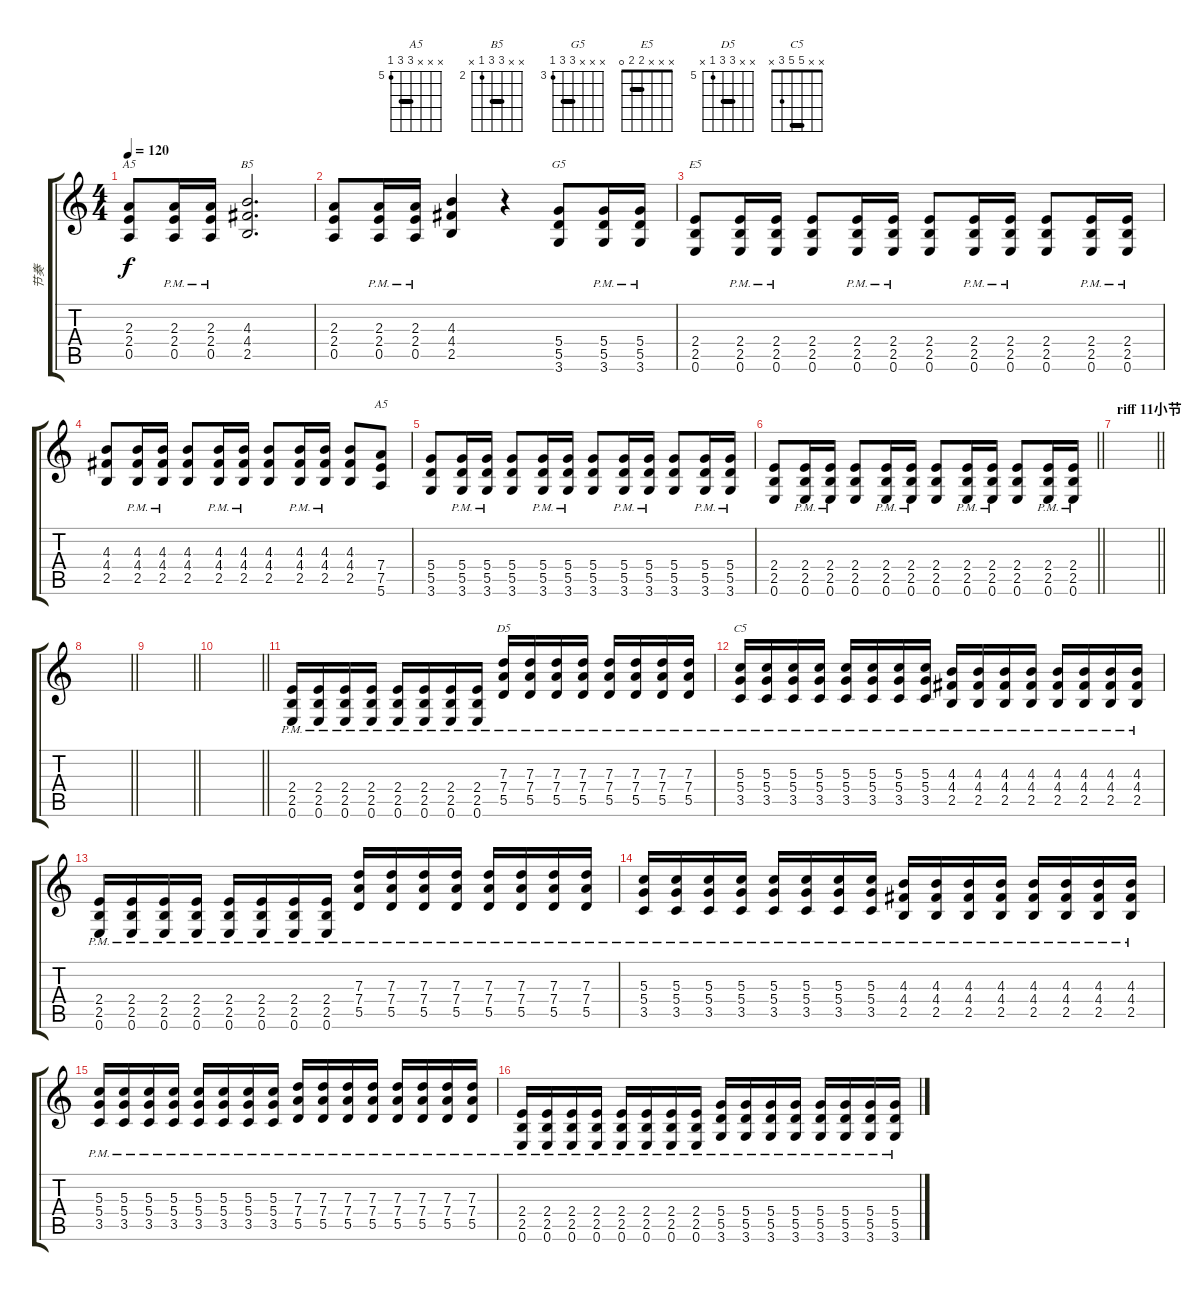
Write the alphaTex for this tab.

\track ("节奏" "节奏") {instrument distortionguitar}
\staff {score tabs}
\tuning (E4 B3 G3 D3 A2 E2) {hide}
\chord ("A5" x x 2 2 0 x) {barre 2}
\chord ("B5" x x 4 4 2 x) {firstfret 2 barre 4}
\chord ("G5" x x x 5 5 3) {firstfret 3 barre 5}
\chord ("E5" x x x 2 2 0) {barre 2}
\chord ("A5" x x x 7 7 5) {firstfret 5 barre 7}
\chord ("D5" x x 7 7 5 x) {firstfret 5 barre 7}
\chord ("C5" x x 5 5 3 x) {barre 5}
\ts (4 4)
\tempo 120
\clef g2
\ks c
(2.3 2.4 0.5).8{ch "A5" dy f} (2.3{pm} 2.4{pm} 0.5{pm}).16 (2.3{pm} 2.4{pm} 0.5{pm}).16 (4.3 4.4 2.5).2{d ch "B5"} |
(2.3 2.4 0.5).8 (2.3{pm} 2.4{pm} 0.5{pm}).16 (2.3{pm} 2.4{pm} 0.5{pm}).16 (4.3 4.4 2.5).4 r.4 (5.4 5.5 3.6).8{ch "G5"} (5.4{pm} 5.5{pm} 3.6{pm}).16 (5.4{pm} 5.5{pm} 3.6{pm}).16 |
(2.4 2.5 0.6).8{ch "E5"} (2.4{pm} 2.5{pm} 0.6{pm}).16 (2.4{pm} 2.5{pm} 0.6{pm}).16 (2.4 2.5 0.6).8 (2.4{pm} 2.5{pm} 0.6{pm}).16 (2.4{pm} 2.5{pm} 0.6{pm}).16 (2.4 2.5 0.6).8 (2.4{pm} 2.5{pm} 0.6{pm}).16 (2.4{pm} 2.5{pm} 0.6{pm}).16 (2.4 2.5 0.6).8 (2.4{pm} 2.5{pm} 0.6{pm}).16 (2.4{pm} 2.5{pm} 0.6{pm}).16 |
(4.3 4.4 2.5).8 (4.3{pm} 4.4{pm} 2.5{pm}).16 (4.3{pm} 4.4{pm} 2.5{pm}).16 (4.3 4.4 2.5).8 (4.3{pm} 4.4{pm} 2.5{pm}).16 (4.3{pm} 4.4{pm} 2.5{pm}).16 (4.3 4.4 2.5).8 (4.3{pm} 4.4{pm} 2.5{pm}).16 (4.3{pm} 4.4{pm} 2.5{pm}).16 (4.3 4.4 2.5).8 (7.4 7.5 5.6).8{ch "A5"} |
(5.4 5.5 3.6).8 (5.4{pm} 5.5{pm} 3.6{pm}).16 (5.4{pm} 5.5{pm} 3.6{pm}).16 (5.4 5.5 3.6).8 (5.4{pm} 5.5{pm} 3.6{pm}).16 (5.4{pm} 5.5{pm} 3.6{pm}).16 (5.4 5.5 3.6).8 (5.4{pm} 5.5{pm} 3.6{pm}).16 (5.4{pm} 5.5{pm} 3.6{pm}).16 (5.4 5.5 3.6).8 (5.4{pm} 5.5{pm} 3.6{pm}).16 (5.4{pm} 5.5{pm} 3.6{pm}).16 |
\barLineRight lightlight
(2.4 2.5 0.6).8 (2.4{pm} 2.5{pm} 0.6{pm}).16 (2.4{pm} 2.5{pm} 0.6{pm}).16 (2.4 2.5 0.6).8 (2.4{pm} 2.5{pm} 0.6{pm}).16 (2.4{pm} 2.5{pm} 0.6{pm}).16 (2.4 2.5 0.6).8 (2.4{pm} 2.5{pm} 0.6{pm}).16 (2.4{pm} 2.5{pm} 0.6{pm}).16 (2.4 2.5 0.6).8 (2.4{pm} 2.5{pm} 0.6{pm}).16 (2.4{pm} 2.5{pm} 0.6{pm}).16 |
\section ("" "riff 11小节")
\barLineRight lightlight
|
\barLineRight lightlight
|
\barLineRight lightlight
|
\barLineRight lightlight
|
(2.4{pm} 2.5{pm} 0.6{pm}).16 (2.4{pm} 2.5{pm} 0.6{pm}).16 (2.4{pm} 2.5{pm} 0.6{pm}).16 (2.4{pm} 2.5{pm} 0.6{pm}).16 (2.4{pm} 2.5{pm} 0.6{pm}).16 (2.4{pm} 2.5{pm} 0.6{pm}).16 (2.4{pm} 2.5{pm} 0.6{pm}).16 (2.4{pm} 2.5{pm} 0.6{pm}).16 (7.3{pm} 7.4{pm} 5.5{pm}).16{ch "D5"} (7.3{pm} 7.4{pm} 5.5{pm}).16 (7.3{pm} 7.4{pm} 5.5{pm}).16 (7.3{pm} 7.4{pm} 5.5{pm}).16 (7.3{pm} 7.4{pm} 5.5{pm}).16 (7.3{pm} 7.4{pm} 5.5{pm}).16 (7.3{pm} 7.4{pm} 5.5{pm}).16 (7.3{pm} 7.4{pm} 5.5{pm}).16 |
(5.3{pm} 5.4{pm} 3.5{pm}).16{ch "C5"} (5.3{pm} 5.4{pm} 3.5{pm}).16 (5.3{pm} 5.4{pm} 3.5{pm}).16 (5.3{pm} 5.4{pm} 3.5{pm}).16 (5.3{pm} 5.4{pm} 3.5{pm}).16 (5.3{pm} 5.4{pm} 3.5{pm}).16 (5.3{pm} 5.4{pm} 3.5{pm}).16 (5.3{pm} 5.4{pm} 3.5{pm}).16 (4.3{pm} 4.4{pm} 2.5{pm}).16 (4.3{pm} 4.4{pm} 2.5{pm}).16 (4.3{pm} 4.4{pm} 2.5{pm}).16 (4.3{pm} 4.4{pm} 2.5{pm}).16 (4.3{pm} 4.4{pm} 2.5{pm}).16 (4.3{pm} 4.4{pm} 2.5{pm}).16 (4.3{pm} 4.4{pm} 2.5{pm}).16 (4.3{pm} 4.4{pm} 2.5{pm}).16 |
(2.4{pm} 2.5{pm} 0.6{pm}).16 (2.4{pm} 2.5{pm} 0.6{pm}).16 (2.4{pm} 2.5{pm} 0.6{pm}).16 (2.4{pm} 2.5{pm} 0.6{pm}).16 (2.4{pm} 2.5{pm} 0.6{pm}).16 (2.4{pm} 2.5{pm} 0.6{pm}).16 (2.4{pm} 2.5{pm} 0.6{pm}).16 (2.4{pm} 2.5{pm} 0.6{pm}).16 (7.3{pm} 7.4{pm} 5.5{pm}).16 (7.3{pm} 7.4{pm} 5.5{pm}).16 (7.3{pm} 7.4{pm} 5.5{pm}).16 (7.3{pm} 7.4{pm} 5.5{pm}).16 (7.3{pm} 7.4{pm} 5.5{pm}).16 (7.3{pm} 7.4{pm} 5.5{pm}).16 (7.3{pm} 7.4{pm} 5.5{pm}).16 (7.3{pm} 7.4{pm} 5.5{pm}).16 |
(5.3{pm} 5.4{pm} 3.5{pm}).16 (5.3{pm} 5.4{pm} 3.5{pm}).16 (5.3{pm} 5.4{pm} 3.5{pm}).16 (5.3{pm} 5.4{pm} 3.5{pm}).16 (5.3{pm} 5.4{pm} 3.5{pm}).16 (5.3{pm} 5.4{pm} 3.5{pm}).16 (5.3{pm} 5.4{pm} 3.5{pm}).16 (5.3{pm} 5.4{pm} 3.5{pm}).16 (4.3{pm} 4.4{pm} 2.5{pm}).16 (4.3{pm} 4.4{pm} 2.5{pm}).16 (4.3{pm} 4.4{pm} 2.5{pm}).16 (4.3{pm} 4.4{pm} 2.5{pm}).16 (4.3{pm} 4.4{pm} 2.5{pm}).16 (4.3{pm} 4.4{pm} 2.5{pm}).16 (4.3{pm} 4.4{pm} 2.5{pm}).16 (4.3{pm} 4.4{pm} 2.5{pm}).16 |
(5.3{pm} 5.4{pm} 3.5{pm}).16 (5.3{pm} 5.4{pm} 3.5{pm}).16 (5.3{pm} 5.4{pm} 3.5{pm}).16 (5.3{pm} 5.4{pm} 3.5{pm}).16 (5.3{pm} 5.4{pm} 3.5{pm}).16 (5.3{pm} 5.4{pm} 3.5{pm}).16 (5.3{pm} 5.4{pm} 3.5{pm}).16 (5.3{pm} 5.4{pm} 3.5{pm}).16 (7.3{pm} 7.4{pm} 5.5{pm}).16 (7.3{pm} 7.4{pm} 5.5{pm}).16 (7.3{pm} 7.4{pm} 5.5{pm}).16 (7.3{pm} 7.4{pm} 5.5{pm}).16 (7.3{pm} 7.4{pm} 5.5{pm}).16 (7.3{pm} 7.4{pm} 5.5{pm}).16 (7.3{pm} 7.4{pm} 5.5{pm}).16 (7.3{pm} 7.4{pm} 5.5{pm}).16 |
(2.4{pm} 2.5{pm} 0.6{pm}).16 (2.4{pm} 2.5{pm} 0.6{pm}).16 (2.4{pm} 2.5{pm} 0.6{pm}).16 (2.4{pm} 2.5{pm} 0.6{pm}).16 (2.4{pm} 2.5{pm} 0.6{pm}).16 (2.4{pm} 2.5{pm} 0.6{pm}).16 (2.4{pm} 2.5{pm} 0.6{pm}).16 (2.4{pm} 2.5{pm} 0.6{pm}).16 (5.4{pm} 5.5{pm} 3.6{pm}).16 (5.4{pm} 5.5{pm} 3.6{pm}).16 (5.4{pm} 5.5{pm} 3.6{pm}).16 (5.4{pm} 5.5{pm} 3.6{pm}).16 (5.4{pm} 5.5{pm} 3.6{pm}).16 (5.4{pm} 5.5{pm} 3.6{pm}).16 (5.4{pm} 5.5{pm} 3.6{pm}).16 (5.4{pm} 5.5{pm} 3.6{pm}).16
